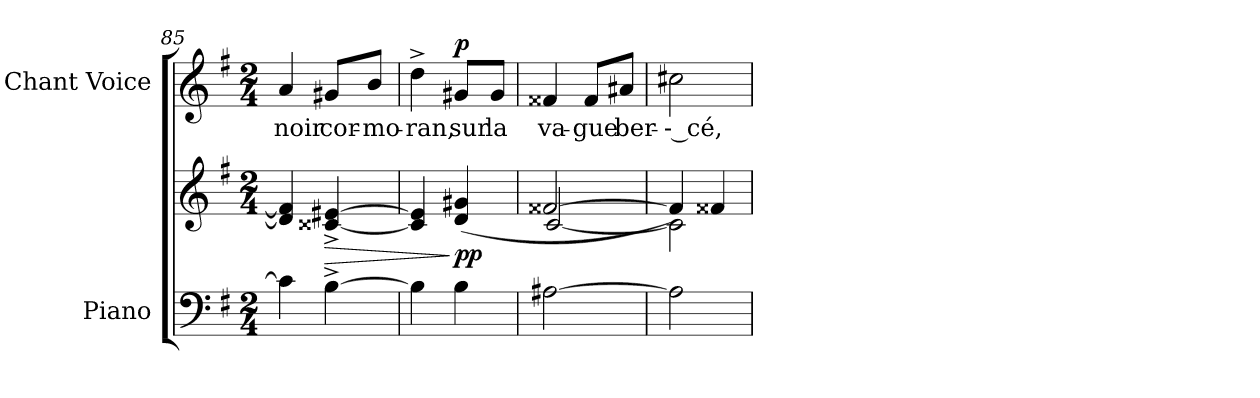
**kern	**kern	**dynam	**kern	**text	**dynam
*part2	*part2	*part2	*part1	*part1	*part1
*staff3	*staff2	*staff2/3	*staff1	*staff1	*staff1
*I"Piano	*	*	*I"Chant Voice	*	*
*I'Pno	*	*	*	*	*
*clefF4	*clefG2	*	*clefG2	*	*
*k[f#]	*k[f#]	*	*k[f#]	*	*
*M2/4	*M2/4	*	*M2/4	*	*
=85	=85	=85	=85	=85	=85
4c\]	4d#/] 4f#/]	.	4a/	noir	.
!	!	!LO:HP:b	!	!	!
[4B^\	[4c##X/^> [4e#X/^>	>	8g#X/L	cor-	.
.	.	.	8b/J	-mo-	.
=86	=86	=86	=86	=86	=86
4B\]	4c##/] 4e#/]	.	4dd^\	-ran,	.
!	!	!LO:DY:n=1:b	!	!	!LO:DY:a
4B\	(>4d/ 4g#X/	] pp	8g#X/L	sur	p
.	.	.	8g#/J	la	.
=87	=87	=87	=87	=87	=87
*	*^	*	*	*	*
[2A#X\	[>2f##X/	[<2c/	.	4f##X/	va-	.
.	.	.	.	8f##/L	-gue	.
.	.	.	.	8a#X/J	ber-	.
=88	=88	=88	=88	=88	=88	=88
2A#\]	4f##/])	2c\]	.	2cc#X\	-- cé,	.
.	4f##X/	.	.	.	.	.
*	*v	*v	*	*	*	*
=	=	=	=	=	=
*-	*-	*-	*-	*-	*-
